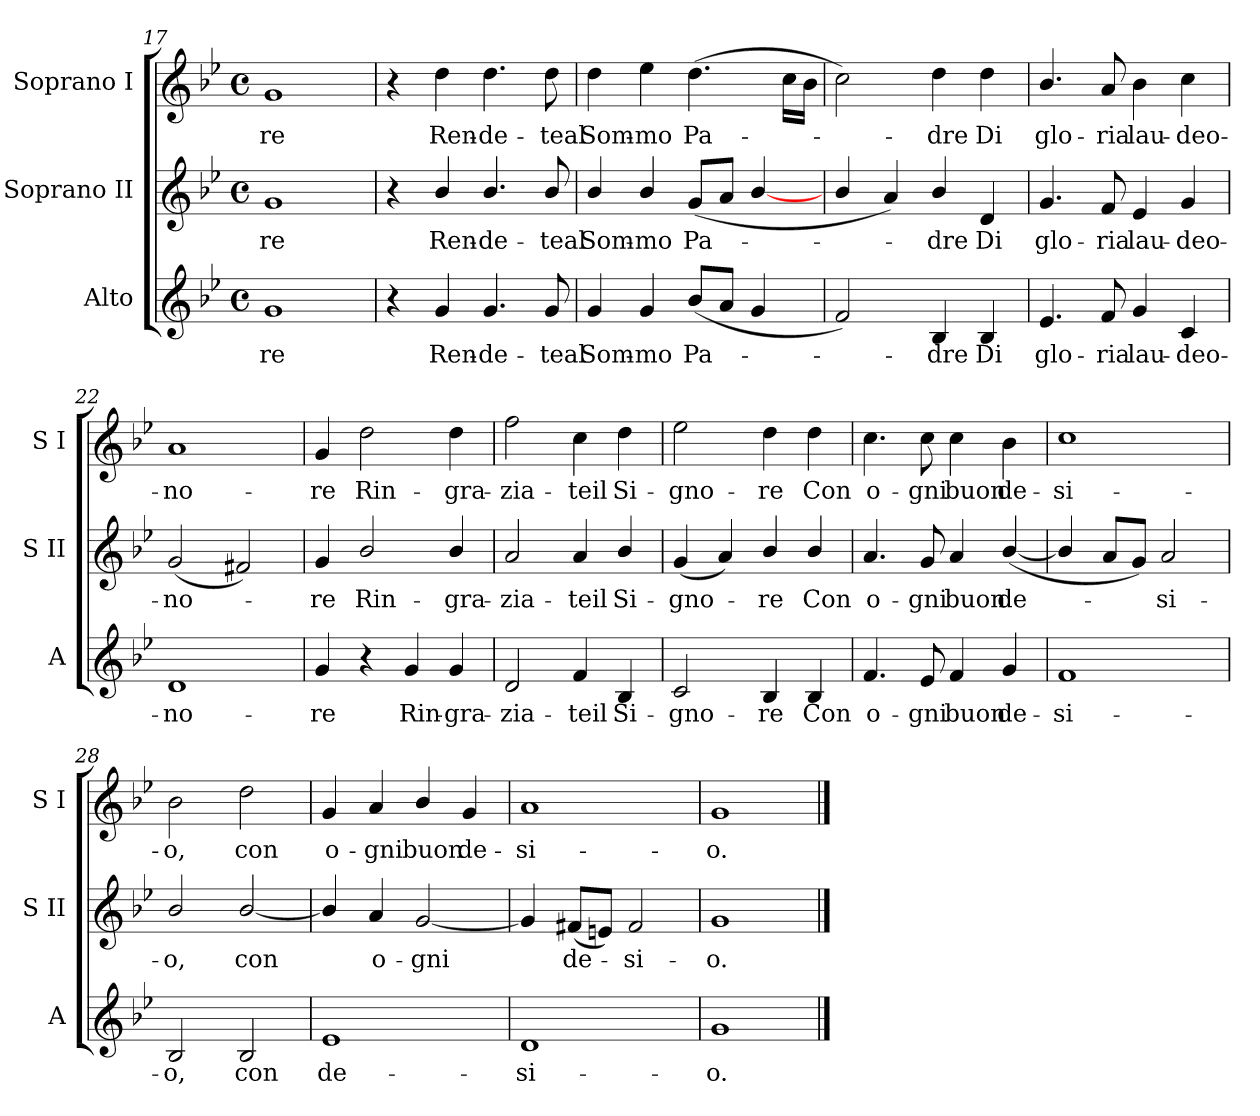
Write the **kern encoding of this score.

**kern	**text	**kern	**text	**kern	**text
*part3	*part3	*part2	*part2	*part1	*part1
*staff3	*staff3	*staff2	*staff2	*staff1	*staff1
*I"Alto	*	*I"Soprano II	*	*I"Soprano I	*
*I'A	*	*I'S II	*	*I'S I	*
*clefG2	*	*clefG2	*	*clefG2	*
*k[b-e-]	*	*k[b-e-]	*	*k[b-e-]	*
*B-:	*	*B-:	*	*B-:	*
*M4/4	*	*M4/4	*	*M4/4	*
*met(c)	*	*met(c)	*	*met(c)	*
=17	=17	=17	=17	=17	=17
!	!LO:LY:b	!	!LO:LY:b	!	!LO:LY:b
1g	-re	1g	re	1g	-re
=18	=18	=18	=18	=18	=18
4r	.	4r	.	4r	.
!	!LO:LY:b	!	!LO:LY:b	!	!LO:LY:b
4g	Ren-	4b-/	Ren-	4dd	Ren-
!	!LO:LY:b	!	!LO:LY:b	!	!LO:LY:b
4.g	-de-	4.b-/	-de-	4.dd	-de-
!	!LO:LY:b	!	!LO:LY:b	!	!LO:LY:b
8g	-teal	8b-/	-teal	8dd	-teal
=19	=19	=19	=19	=19	=19
!	!LO:LY:b	!	!LO:LY:b	!	!LO:LY:b
4g	Som-	4b-/	Som-	4dd	Som-
!	!LO:LY:b	!	!LO:LY:b	!	!LO:LY:b
4g	-mo	4b-/	-mo	4ee-	-mo
!	!LO:LY:b	!	!LO:LY:b	!	!LO:LY:b
(<8b-L	Pa-	(<8gL	Pa-	(>4.dd	Pa-
8aJ	.	8aJ	.	.	.
4g	.	[4b-/	.	.	.
.	.	.	.	16ccLL	.
.	.	.	.	16b-JJ	.
=20	=20	=20	=20	=20	=20
2f)	.	4b-/	.	2cc)	.
.	.	4a)	.	.	.
!	!LO:LY:b	!	!LO:LY:b	!	!LO:LY:b
4B-	dre	4b-/	dre	4dd	dre
!	!LO:LY:b	!	!LO:LY:b	!	!LO:LY:b
4B-	Di	4d	Di	4dd	Di
=21	=21	=21	=21	=21	=21
!	!LO:LY:b	!	!LO:LY:b	!	!LO:LY:b
4.e-	glo-	4.g	glo-	4.b-/	glo-
!	!LO:LY:b	!	!LO:LY:b	!	!LO:LY:b
8f	-ria	8f	-ria	8a	-ria
!	!LO:LY:b	!	!LO:LY:b	!	!LO:LY:b
4g	lau-	4e-	lau-	4b-	lau-
!	!LO:LY:b	!	!LO:LY:b	!	!LO:LY:b
4c	-deo-	4g	-deo-	4cc	-deo-
=22	=22	=22	=22	=22	=22
!	!LO:LY:b	!	!LO:LY:b	!	!LO:LY:b
1d	-no-	(<2g	-no-	1a	-no-
.	.	2f#X)	.	.	.
=23	=23	=23	=23	=23	=23
!	!LO:LY:b	!	!LO:LY:b	!	!LO:LY:b
4g	-re	4g	re	4g	-re
!	!	!	!LO:LY:b	!	!LO:LY:b
4r	.	2b-/	Rin-	2dd	Rin-
!	!LO:LY:b	!	!	!	!
4g	Rin-	.	.	.	.
!	!LO:LY:b	!	!LO:LY:b	!	!LO:LY:b
4g	-gra-	4b-/	-gra-	4dd	-gra-
!!LO:LB:g=z
=24	=24	=24	=24	=24	=24
!	!LO:LY:b	!	!LO:LY:b	!	!LO:LY:b
2d	-zia-	2a	-zia-	2ff	-zia-
!	!LO:LY:b	!	!LO:LY:b	!	!LO:LY:b
4f	-teil	4a	-teil	4cc	-teil
!	!LO:LY:b	!	!LO:LY:b	!	!LO:LY:b
4B-	Si-	4b-/	Si-	4dd	Si-
=25	=25	=25	=25	=25	=25
!	!LO:LY:b	!	!LO:LY:b	!	!LO:LY:b
2c	-gno-	(<4g	-gno-	2ee-	-gno-
.	.	4a)	.	.	.
!	!LO:LY:b	!	!LO:LY:b	!	!LO:LY:b
4B-	-re	4b-/	re	4dd	-re
!	!LO:LY:b	!	!LO:LY:b	!	!LO:LY:b
4B-	Con	4b-/	Con	4dd	Con
=26	=26	=26	=26	=26	=26
!	!LO:LY:b	!	!LO:LY:b	!	!LO:LY:b
4.f	o-	4.a	o-	4.cc	o-
!	!LO:LY:b	!	!LO:LY:b	!	!LO:LY:b
8e-	-gni	8g	-gni	8cc	-gni
!	!LO:LY:b	!	!LO:LY:b	!	!LO:LY:b
4f	buon	4a	buon	4cc	buon
!	!LO:LY:b	!	!LO:LY:b	!	!LO:LY:b
4g	de-	(<[4b-/	de-	4b-	de-
=27	=27	=27	=27	=27	=27
!	!LO:LY:b	!	!	!	!LO:LY:b
1f	-si-	4b-/]	.	1cc	-si-
.	.	8aL	.	.	.
.	.	8gJ)	.	.	.
!	!	!	!LO:LY:b	!	!
.	.	2a	si-	.	.
=28	=28	=28	=28	=28	=28
!	!LO:LY:b	!	!LO:LY:b	!	!LO:LY:b
2B-	-o,	2b-/	-o,	2b-	-o,
!	!LO:LY:b	!	!LO:LY:b	!	!LO:LY:b
2B-	con	[2b-/	con	2dd	con
=29	=29	=29	=29	=29	=29
!	!LO:LY:b	!	!	!	!LO:LY:b
1e-	de-	4b-/]	.	4g	o-
!	!	!	!LO:LY:b	!	!LO:LY:b
.	.	4a	o-	4a	-gni
!	!	!	!LO:LY:b	!	!LO:LY:b
.	.	[2g	-gni	4b-/	buon
!	!	!	!	!	!LO:LY:b
.	.	.	.	4g	de-
=30	=30	=30	=30	=30	=30
!	!LO:LY:b	!	!	!	!LO:LY:b
1d	-si-	4g]	.	1a	-si-
!	!	!	!LO:LY:b	!	!
.	.	(<8f#XL	de-	.	.
.	.	8enJ)	.	.	.
!	!	!	!LO:LY:b	!	!
.	.	2f#	si-	.	.
=31	=31	=31	=31	=31	=31
!	!LO:LY:b	!	!LO:LY:b	!	!LO:LY:b
1g	-o.	1g	-o.	1g	-o.
==	==	==	==	==	==
*-	*-	*-	*-	*-	*-
